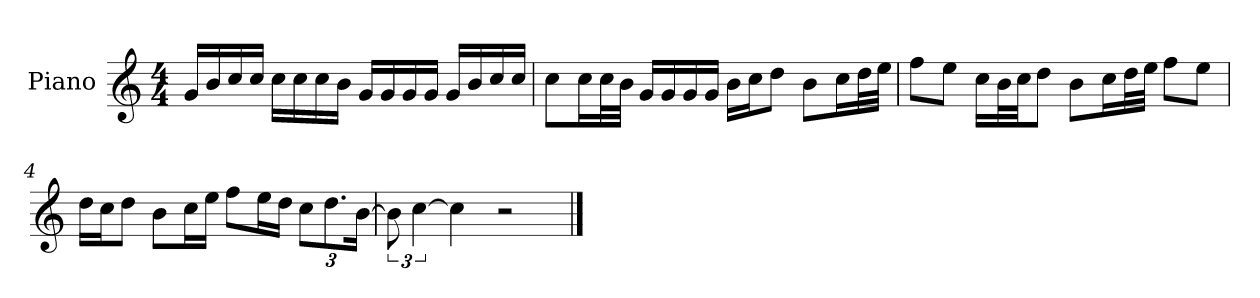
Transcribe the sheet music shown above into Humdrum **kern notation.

**kern
*part1
*staff1
*I"Piano
*I'P-no
*clefG2
*k[]
*M4/4
*MM90
=1
16g/LL
16b/
16cc/
16cc/JJ
16cc\LL
16cc\
16cc\
16b\JJ
16g/LL
16g/
16g/
16g/JJ
16g/LL
16b/
16cc/
16cc/JJ
=2
8cc\L
16cc\L
32cc\L
32b\JJJ
16g/LL
16g/
16g/
16g/JJ
16b\LL
16cc\J
8dd\J
8b\L
16cc\L
32dd\L
32ee\JJJ
=3
8ff\L
8ee\J
16cc\LL
32b\L
32cc\JJ
8dd\J
8b\L
16cc\L
32dd\L
32ee\JJJ
8ff\L
8ee\J
!!LO:LB:g=z
=4
16dd\LL
16cc\J
8dd\J
8b\L
16cc\L
16ee\JJ
8ff\L
16ee\L
16dd\JJ
*Xbrackettup
12cc\L
12.dd\
[24b\Jk
=5
*brackettup
12b\]
[6cc\
4cc\]
2r
==
*-
